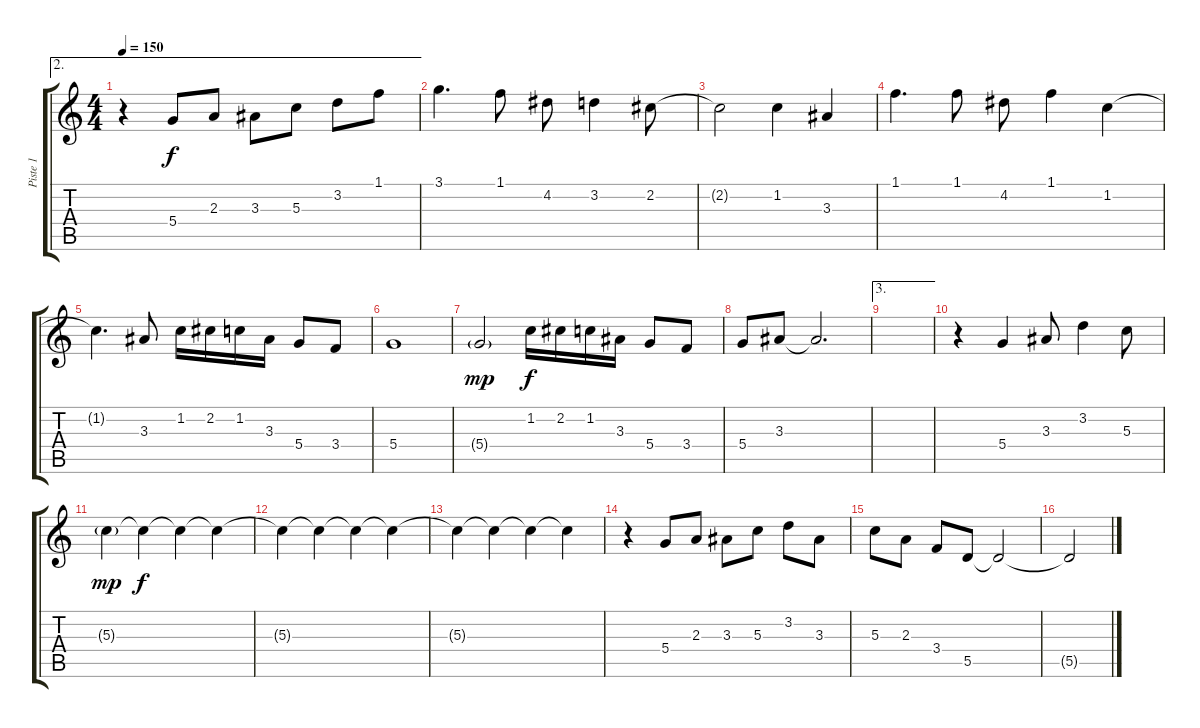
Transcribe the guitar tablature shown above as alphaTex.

\track ("Piste 1" "Piste 1") {instrument electricguitarjazz}
\staff {score tabs}
\tuning (E4 B3 G3 D3 A2 E2) {hide}
\ae 2
\ts (4 4)
\tempo 150
\clef g2
\ks c
r.4{dy f} 5.4.8 2.3.8 3.3.8 5.3.8 3.2.8 1.1.8 |
3.1.4{d} 1.1.8 4.2.8 3.2.4 2.2.8 |
2.2{t}.2 1.2.4 3.3.4 |
1.1.4{d} 1.1.8 4.2.8 1.1.4 1.2.4 |
1.2{t}.4{d} 3.3.8 1.2.16 2.2.16 1.2.16 3.3.16 5.4.8 3.4.8 |
5.4.1 |
5.4{g}.2{dy mp} 1.2.16{dy f} 2.2.16 1.2.16 3.3.16 5.4.8 3.4.8 |
5.4.8 3.3.8 3.3{t}.2{d} |
\ae 3
|
r.4 5.4.4 3.3.8 3.2.4 5.3.8 |
5.3{g}.4{dy mp} 5.3{t}.4{dy f} 5.3{t}.4 5.3{t}.4 |
5.3{t}.4 5.3{t}.4 5.3{t}.4 5.3{t}.4 |
5.3{t}.4 5.3{t}.4 5.3{t}.4 5.3{t}.4 |
r.4 5.4.8 2.3.8 3.3.8 5.3.8 3.2.8 3.3.8 |
5.3.8 2.3.8 3.4.8 5.5.8 5.5{t}.2 |
5.5{t}.2
